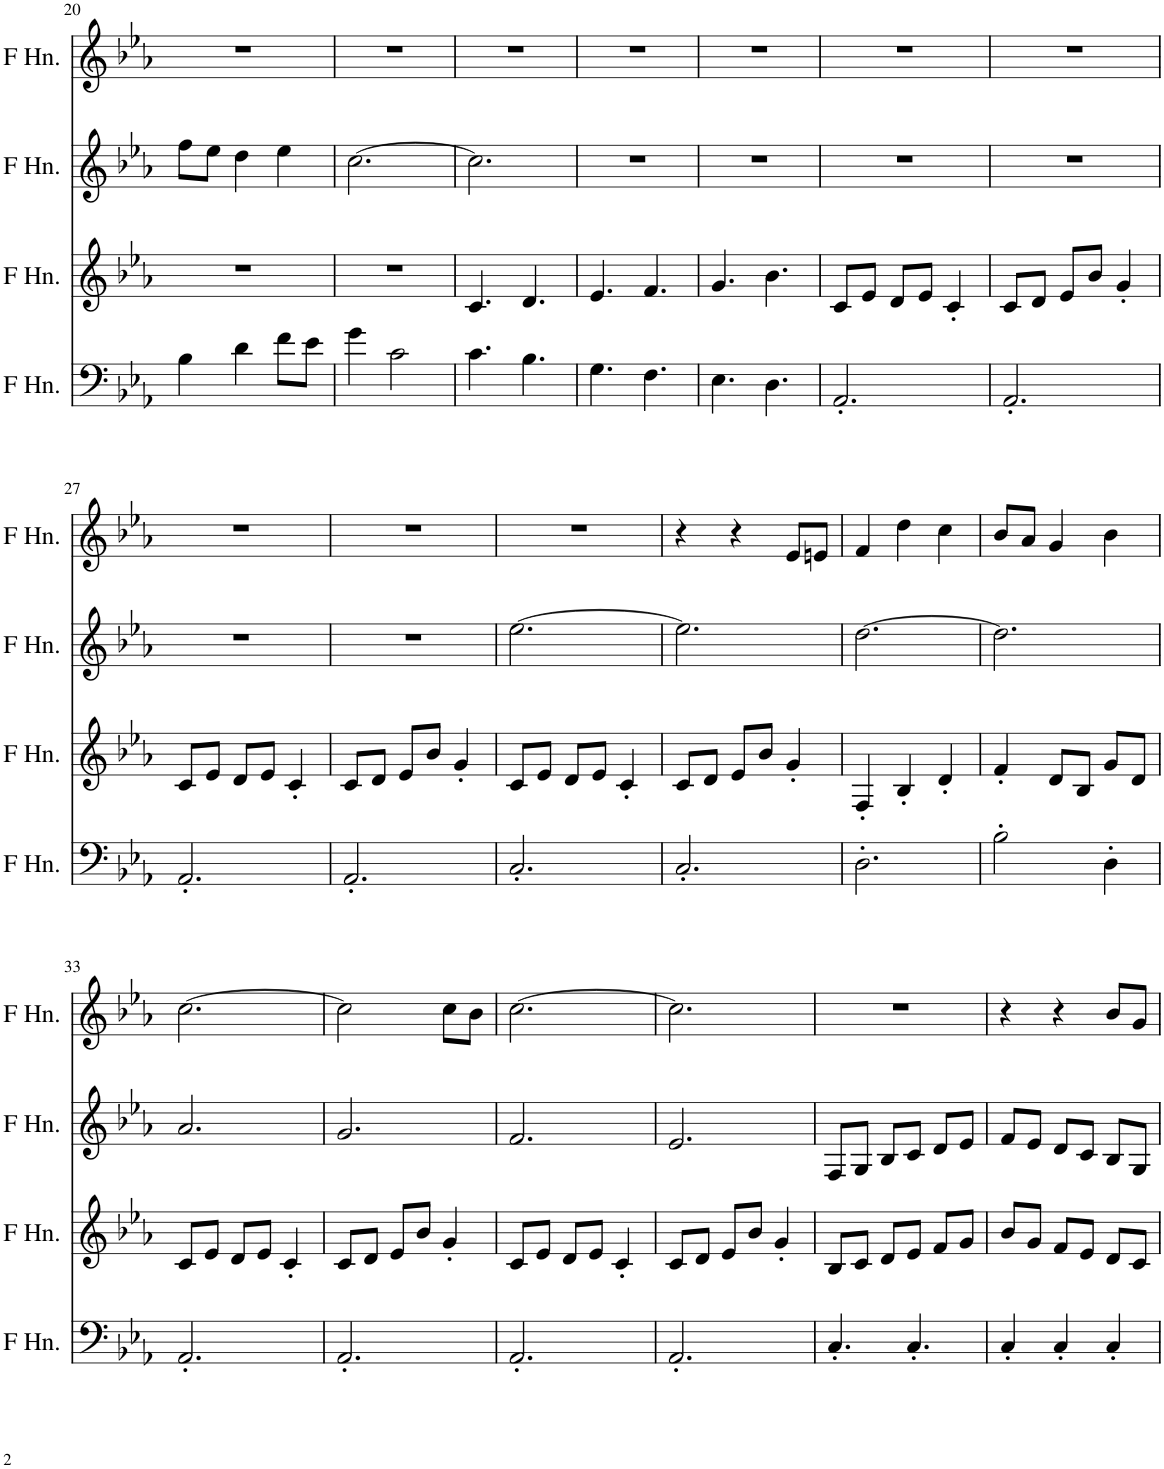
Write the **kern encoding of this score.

**kern	**kern	**kern	**kern
*part4	*part3	*part2	*part1
*staff4	*staff3	*staff2	*staff1
*I"Horn in F	*I"Horn in F	*I"Horn in F	*I"Horn in F
!!LO:PB:g=z
*clefF4	*clefG2	*clefG2	*clefG2
*Trd4c7	*Trd4c7	*Trd4c7	*Trd4c7
*k[b-e-a-]	*k[b-e-a-]	*k[b-e-a-]	*k[b-e-a-]
*M3/4	*M3/4	*M3/4	*M3/4
=20	=20	=20	=20
4B-\	2.r	8ff\L	2.r
.	.	8ee-\J	.
4d\	.	4dd\	.
8f\L	.	4ee-\	.
8e-\J	.	.	.
=21	=21	=21	=21
4g\	2.r	[2.cc\	2.r
2c\	.	.	.
=22	=22	=22	=22
4.c\	4.c/	2.cc\]	2.r
4.B-\	4.d/	.	.
=23	=23	=23	=23
4.G\	4.e-/	2.r	2.r
4.F\	4.f/	.	.
=24	=24	=24	=24
4.E-\	4.g/	2.r	2.r
4.D\	4.b-\	.	.
=25	=25	=25	=25
2.AA-'/	8c/L	2.r	2.r
.	8e-/J	.	.
.	8d/L	.	.
.	8e-/J	.	.
.	4c'/	.	.
=26	=26	=26	=26
2.AA-'/	8c/L	2.r	2.r
.	8d/J	.	.
.	8e-/L	.	.
.	8b-/J	.	.
.	4g'/	.	.
!!LO:LB:g=z
=27	=27	=27	=27
2.AA-'/	8c/L	2.r	2.r
.	8e-/J	.	.
.	8d/L	.	.
.	8e-/J	.	.
.	4c'/	.	.
=28	=28	=28	=28
2.AA-'/	8c/L	2.r	2.r
.	8d/J	.	.
.	8e-/L	.	.
.	8b-/J	.	.
.	4g'/	.	.
=29	=29	=29	=29
2.C'/	8c/L	[2.ee-\	2.r
.	8e-/J	.	.
.	8d/L	.	.
.	8e-/J	.	.
.	4c'/	.	.
=30	=30	=30	=30
2.C'/	8c/L	2.ee-\]	4r
.	8d/J	.	.
.	8e-/L	.	4r
.	8b-/J	.	.
.	4g'/	.	8e-/L
.	.	.	8en/J
=31	=31	=31	=31
2.D'\	4F'/	[2.dd\	4f/
.	4B-'/	.	4dd\
.	4d'/	.	4cc\
=32	=32	=32	=32
2B-'\	4f'/	2.dd\]	8b-/L
.	.	.	8a-/J
.	8d/L	.	4g/
.	8B-/J	.	.
4D'\	8g/L	.	4b-\
.	8d/J	.	.
!!LO:LB:g=z
=33	=33	=33	=33
2.AA-'/	8c/L	2.a-/	[2.cc\
.	8e-/J	.	.
.	8d/L	.	.
.	8e-/J	.	.
.	4c'/	.	.
=34	=34	=34	=34
2.AA-'/	8c/L	2.g/	2cc\]
.	8d/J	.	.
.	8e-/L	.	.
.	8b-/J	.	.
.	4g'/	.	8cc\L
.	.	.	8b-\J
=35	=35	=35	=35
2.AA-'/	8c/L	2.f/	[2.cc\
.	8e-/J	.	.
.	8d/L	.	.
.	8e-/J	.	.
.	4c'/	.	.
=36	=36	=36	=36
2.AA-'/	8c/L	2.e-/	2.cc\]
.	8d/J	.	.
.	8e-/L	.	.
.	8b-/J	.	.
.	4g'/	.	.
=37	=37	=37	=37
4.C'/	8B-/L	8F/L	2.r
.	8c/J	8G/J	.
.	8d/L	8B-/L	.
4.C'/	8e-/J	8c/J	.
.	8f/L	8d/L	.
.	8g/J	8e-/J	.
=38	=38	=38	=38
4C'/	8b-/L	8f/L	4r
.	8g/J	8e-/J	.
4C'/	8f/L	8d/L	4r
.	8e-/J	8c/J	.
4C'/	8d/L	8B-/L	8b-/L
.	8c/J	8G/J	8g/J
=	=	=	=
*-	*-	*-	*-
